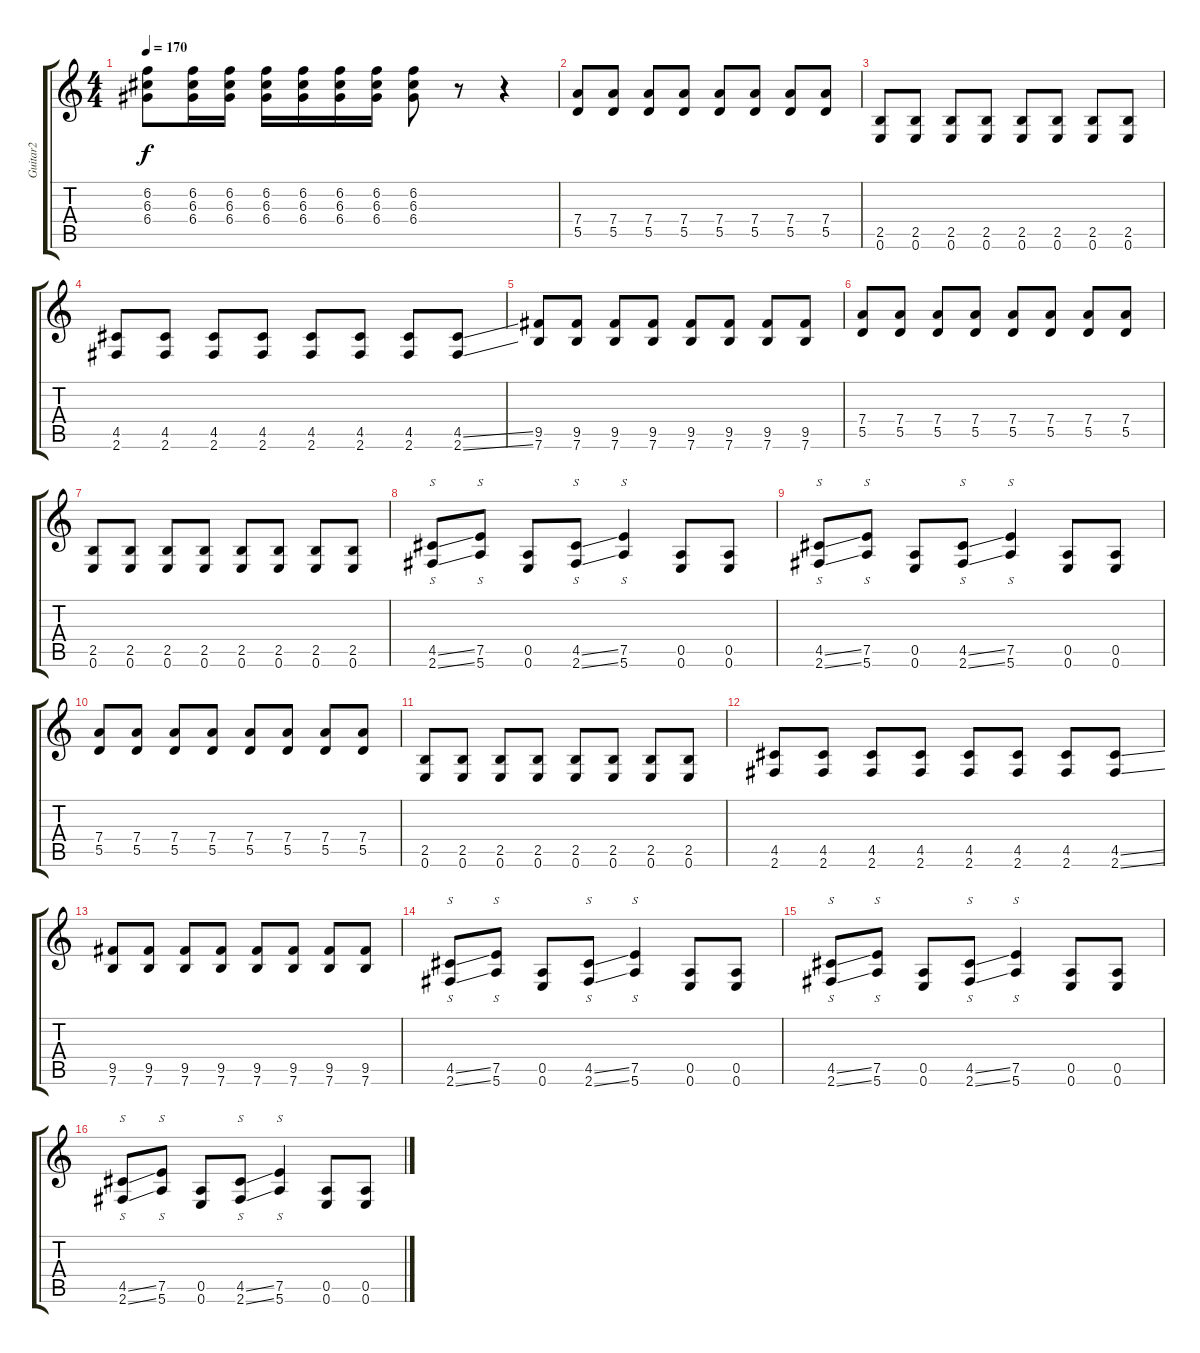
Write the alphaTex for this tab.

\track ("Guitar2" "Guitar2") {instrument distortionguitar}
\staff {score tabs}
\tuning (E4 B3 G3 D3 A2 E2) {hide}
\ts (4 4)
\tempo 170
\clef g2
\ks c
(6.2 6.3 6.4).8{dy f} (6.2 6.3 6.4).16 (6.2 6.3 6.4).16 (6.2 6.3 6.4).16 (6.2 6.3 6.4).16 (6.2 6.3 6.4).16 (6.2 6.3 6.4).16 (6.2 6.3 6.4).8 r.8 r.4 |
(7.4 5.5).8 (7.4 5.5).8 (7.4 5.5).8 (7.4 5.5).8 (7.4 5.5).8 (7.4 5.5).8 (7.4 5.5).8 (7.4 5.5).8 |
(2.5 0.6).8 (2.5 0.6).8 (2.5 0.6).8 (2.5 0.6).8 (2.5 0.6).8 (2.5 0.6).8 (2.5 0.6).8 (2.5 0.6).8 |
(4.5 2.6).8 (4.5 2.6).8 (4.5 2.6).8 (4.5 2.6).8 (4.5 2.6).8 (4.5 2.6).8 (4.5 2.6).8 (4.5{ss} 2.6{ss}).8 |
(9.5 7.6).8 (9.5 7.6).8 (9.5 7.6).8 (9.5 7.6).8 (9.5 7.6).8 (9.5 7.6).8 (9.5 7.6).8 (9.5 7.6).8 |
(7.4 5.5).8 (7.4 5.5).8 (7.4 5.5).8 (7.4 5.5).8 (7.4 5.5).8 (7.4 5.5).8 (7.4 5.5).8 (7.4 5.5).8 |
(2.5 0.6).8 (2.5 0.6).8 (2.5 0.6).8 (2.5 0.6).8 (2.5 0.6).8 (2.5 0.6).8 (2.5 0.6).8 (2.5 0.6).8 |
(4.5{ss} 2.6{ss}).8{s} (7.5 5.6).8{s} (0.5 0.6).8 (4.5{ss} 2.6{ss}).8{s} (7.5 5.6).4{s} (0.5 0.6).8 (0.5 0.6).8 |
(4.5{ss} 2.6{ss}).8{s} (7.5 5.6).8{s} (0.5 0.6).8 (4.5{ss} 2.6{ss}).8{s} (7.5 5.6).4{s} (0.5 0.6).8 (0.5 0.6).8 |
(7.4 5.5).8 (7.4 5.5).8 (7.4 5.5).8 (7.4 5.5).8 (7.4 5.5).8 (7.4 5.5).8 (7.4 5.5).8 (7.4 5.5).8 |
(2.5 0.6).8 (2.5 0.6).8 (2.5 0.6).8 (2.5 0.6).8 (2.5 0.6).8 (2.5 0.6).8 (2.5 0.6).8 (2.5 0.6).8 |
(4.5 2.6).8 (4.5 2.6).8 (4.5 2.6).8 (4.5 2.6).8 (4.5 2.6).8 (4.5 2.6).8 (4.5 2.6).8 (4.5{ss} 2.6{ss}).8 |
(9.5 7.6).8 (9.5 7.6).8 (9.5 7.6).8 (9.5 7.6).8 (9.5 7.6).8 (9.5 7.6).8 (9.5 7.6).8 (9.5 7.6).8 |
(4.5{ss} 2.6{ss}).8{s} (7.5 5.6).8{s} (0.5 0.6).8 (4.5{ss} 2.6{ss}).8{s} (7.5 5.6).4{s} (0.5 0.6).8 (0.5 0.6).8 |
(4.5{ss} 2.6{ss}).8{s} (7.5 5.6).8{s} (0.5 0.6).8 (4.5{ss} 2.6{ss}).8{s} (7.5 5.6).4{s} (0.5 0.6).8 (0.5 0.6).8 |
(4.5{ss} 2.6{ss}).8{s} (7.5 5.6).8{s} (0.5 0.6).8 (4.5{ss} 2.6{ss}).8{s} (7.5 5.6).4{s} (0.5 0.6).8 (0.5 0.6).8
